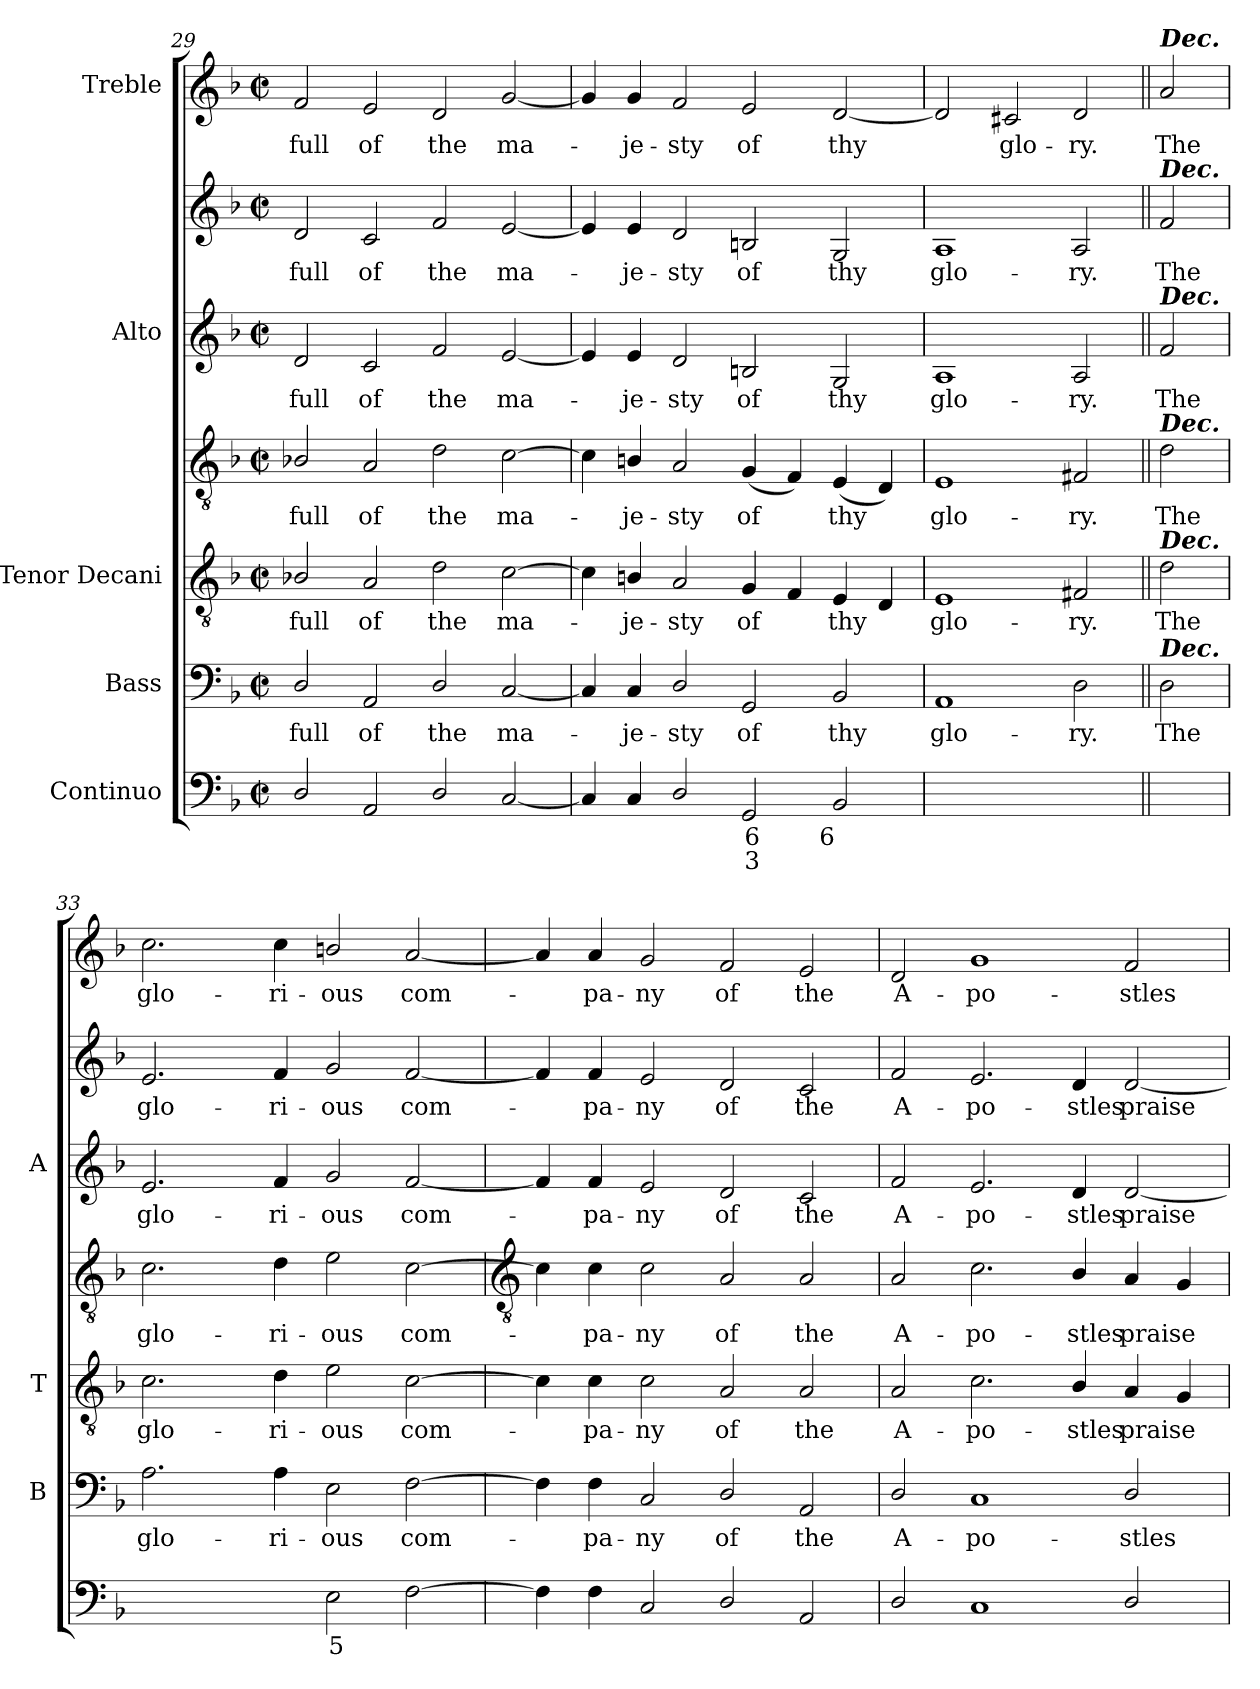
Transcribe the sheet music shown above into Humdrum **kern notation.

**kern	**text	**text	**kern	**text	**kern	**text	**kern	**text	**kern	**text	**kern	**text	**kern	**text
*part5	*part5	*part5	*part4	*part4	*part3	*part3	*part3	*part3	*part2	*part2	*part2	*part2	*part1	*part1
*staff7	*staff7	*staff7	*staff6	*staff6	*staff5	*staff5	*staff4	*staff4	*staff3	*staff3	*staff2	*staff2	*staff1	*staff1
*I"Continuo	*	*	*I"Bass	*	*I"Tenor Decani	*	*	*	*I"Alto	*	*	*	*I"Treble	*
*	*	*	*I'B	*	*I'T	*	*	*	*I'A	*	*	*	*	*
*clefF4	*	*	*clefF4	*	*clefGv2	*	*clefGv2	*	*	*	*clefG2	*	*clefG2	*
*k[b-]	*	*	*k[b-]	*	*k[b-]	*	*k[b-]	*	*k[b-]	*	*k[b-]	*	*k[b-]	*
*F:	*	*	*F:	*	*F:	*	*F:	*	*F:	*	*F:	*	*F:	*
*M4/2	*	*	*M4/2	*	*M4/2	*	*M4/2	*	*M4/2	*	*M4/2	*	*M4/2	*
*met(c|)	*	*	*met(c|)	*	*met(c|)	*	*met(c|)	*	*met(c|)	*	*met(c|)	*	*met(c|)	*
=29	=29	=29	=29	=29	=29	=29	=29	=29	=29	=29	=29	=29	=29	=29
!	!	!	!	!LO:LY:b	!	!LO:LY:b	!	!LO:LY:b	!	!LO:LY:b	!	!LO:LY:b	!	!LO:LY:b
2D/	.	.	2D/	full	2B-X/	full	2B-X/	full	2d	full	2d	full	2f	full
!	!	!	!	!LO:LY:b	!	!LO:LY:b	!	!LO:LY:b	!	!LO:LY:b	!	!LO:LY:b	!	!LO:LY:b
2AA	.	.	2AA	of	2A	of	2A	of	2c	of	2c	of	2e	of
!	!	!	!	!LO:LY:b	!	!LO:LY:b	!	!LO:LY:b	!	!LO:LY:b	!	!LO:LY:b	!	!LO:LY:b
2D/	.	.	2D/	the	2d	the	2d	the	2f	the	2f	the	2d	the
!	!	!	!	!LO:LY:b	!	!LO:LY:b	!	!LO:LY:b	!	!LO:LY:b	!	!LO:LY:b	!	!LO:LY:b
[2C	.	.	[2C	ma-	[2c	ma-	[2c	ma-	[2e	ma-	[2e	ma-	[2g	ma-
=30	=30	=30	=30	=30	=30	=30	=30	=30	=30	=30	=30	=30	=30	=30
4C]	.	.	4C]	.	4c]	.	4c]	.	4e]	.	4e]	.	4g]	.
!	!	!	!	!LO:LY:b	!	!LO:LY:b	!	!LO:LY:b	!	!LO:LY:b	!	!LO:LY:b	!	!LO:LY:b
4C	.	.	4C	je-	4Bn/	je-	4Bn/	je-	4e	je-	4e	je-	4g	je-
!	!	!	!	!LO:LY:b	!	!LO:LY:b	!	!LO:LY:b	!	!LO:LY:b	!	!LO:LY:b	!	!LO:LY:b
2D/	.	.	2D/	-sty	2A	-sty	2A	-sty	2d	-sty	2d	-sty	2f	-sty
!	!LO:LY:b	!LO:LY:b	!	!LO:LY:b	!	!LO:LY:b	!	!LO:LY:b	!	!LO:LY:b	!	!LO:LY:b	!	!LO:LY:b
2GG	6	3	2GG	of	4G	of	(<4G	of	2Bn	of	2Bn	of	2e	of
.	.	.	.	.	4F	.	4F)	.	.	.	.	.	.	.
!	!LO:LY:b	!	!	!LO:LY:b	!	!LO:LY:b	!	!LO:LY:b	!	!LO:LY:b	!	!LO:LY:b	!	!LO:LY:b
2BB-	6	.	2BB-	thy	4E	thy	(<4E	thy	2G	thy	2G	thy	[2d	thy
.	.	.	.	.	4D	.	4D)	.	.	.	.	.	.	.
=31	=31	=31	=31	=31	=31	=31	=31	=31	=31	=31	=31	=31	=31	=31
!	!LO:LY:b	!	!	!LO:LY:b	!	!LO:LY:b	!	!LO:LY:b	!	!LO:LY:b	!	!LO:LY:b	!	!
[2AAyy	4	.	1AA	glo-	1E	glo-	1E	glo-	1A	glo-	1A	glo-	2d]	.
!	!LO:LY:b	!	!	!	!	!	!	!	!	!	!	!	!	!LO:LY:b
2AAyy]	3	.	.	.	.	.	.	.	.	.	.	.	2c#X	glo-
!	!	!	!	!LO:LY:b	!	!LO:LY:b	!	!LO:LY:b	!	!LO:LY:b	!	!LO:LY:b	!	!LO:LY:b
[2Dyy	.	.	2D	-ry.	2F#X	-ry.	2F#X	-ry.	2A	-ry.	2A	-ry.	2d	-ry.
=32||	=32||	=32||	=32||	=32||	=32||	=32||	=32||	=32||	=32||	=32||	=32||	=32||	=32||	=32||
!	!	!	!	!	!	!	!	!	!	!	!	!	!LO:TX:a:Bi:t=Dec.	!
!	!	!	!	!	!	!	!	!	!	!	!LO:TX:a:Bi:t=Dec.	!	!	!
!	!	!	!	!	!	!	!	!	!LO:TX:a:Bi:t=Dec.	!	!	!	!	!
!	!	!	!	!	!	!	!LO:TX:a:Bi:t=Dec.	!	!	!	!	!	!	!
!	!	!	!	!	!LO:TX:a:Bi:t=Dec.	!	!	!	!	!	!	!	!	!
!	!	!	!LO:TX:a:Bi:t=Dec.	!	!	!	!	!	!	!	!	!	!	!
!	!	!	!	!LO:LY:b	!	!LO:LY:b	!	!LO:LY:b	!	!LO:LY:b	!	!LO:LY:b	!	!LO:LY:b
2Dyy]	.	.	2D	The	2d	The	2d	The	2f	The	2f	The	2a	The
=33	=33	=33	=33	=33	=33	=33	=33	=33	=33	=33	=33	=33	=33	=33
!	!LO:LY:b	!	!	!LO:LY:b	!	!LO:LY:b	!	!LO:LY:b	!	!LO:LY:b	!	!LO:LY:b	!	!LO:LY:b
[2Ayy	5	.	2.A	glo-	2.c	glo-	2.c	glo-	2.e	glo-	2.e	glo-	2.cc	glo-
!	!LO:LY:b	!	!	!	!	!	!	!	!	!	!	!	!	!
4Ayy_	5	.	.	.	.	.	.	.	.	.	.	.	.	.
!	!LO:LY:b	!	!	!LO:LY:b	!	!LO:LY:b	!	!LO:LY:b	!	!LO:LY:b	!	!LO:LY:b	!	!LO:LY:b
4Ayy]	6	.	4A	-ri-	4d	-ri-	4d	-ri-	4f	-ri-	4f	-ri-	4cc	-ri-
!	!LO:LY:b	!	!	!LO:LY:b	!	!LO:LY:b	!	!LO:LY:b	!	!LO:LY:b	!	!LO:LY:b	!	!LO:LY:b
2E	5	.	2E	-ous	2e	-ous	2e	-ous	2g	-ous	2g	-ous	2bn/	-ous
!	!	!	!	!LO:LY:b	!	!LO:LY:b	!	!LO:LY:b	!	!LO:LY:b	!	!LO:LY:b	!	!LO:LY:b
[2F	.	.	[2F	com-	[2c	com-	[2c	com-	[2f	com-	[2f	com-	[2a	com-
!!LO:LB:g=z
=34	=34	=34	=34	=34	=34	=34	=34	=34	=34	=34	=34	=34	=34	=34
*	*	*	*	*	*	*	*clefGv2	*	*	*	*	*	*	*
4F]	.	.	4F]	.	4c]	.	4c]	.	4f]	.	4f]	.	4a]	.
!	!	!	!	!LO:LY:b	!	!LO:LY:b	!	!LO:LY:b	!	!LO:LY:b	!	!LO:LY:b	!	!LO:LY:b
4F	.	.	4F	pa-	4c	pa-	4c	pa-	4f	pa-	4f	pa-	4a	pa-
!	!	!	!	!LO:LY:b	!	!LO:LY:b	!	!LO:LY:b	!	!LO:LY:b	!	!LO:LY:b	!	!LO:LY:b
2C	.	.	2C	-ny	2c	-ny	2c	-ny	2e	-ny	2e	-ny	2g	-ny
!	!	!	!	!LO:LY:b	!	!LO:LY:b	!	!LO:LY:b	!	!LO:LY:b	!	!LO:LY:b	!	!LO:LY:b
2D/	.	.	2D/	of	2A	of	2A	of	2d	of	2d	of	2f	of
!	!	!	!	!LO:LY:b	!	!LO:LY:b	!	!LO:LY:b	!	!LO:LY:b	!	!LO:LY:b	!	!LO:LY:b
2AA	.	.	2AA	the	2A	the	2A	the	2c	the	2c	the	2e	the
=35	=35	=35	=35	=35	=35	=35	=35	=35	=35	=35	=35	=35	=35	=35
!	!	!	!	!LO:LY:b	!	!LO:LY:b	!	!LO:LY:b	!	!LO:LY:b	!	!LO:LY:b	!	!LO:LY:b
2D/	.	.	2D/	A-	2A	A-	2A	A-	2f	A-	2f	A-	2d	A-
!	!	!	!	!LO:LY:b	!	!LO:LY:b	!	!LO:LY:b	!	!LO:LY:b	!	!LO:LY:b	!	!LO:LY:b
1C	.	.	1C	-po-	2.c	-po-	2.c	-po-	2.e	-po-	2.e	-po-	1g	-po-
!	!	!	!	!	!	!LO:LY:b	!	!LO:LY:b	!	!LO:LY:b	!	!LO:LY:b	!	!
.	.	.	.	.	4B-/	-stles	4B-/	-stles	4d	-stles	4d	-stles	.	.
!	!	!	!	!LO:LY:b	!	!LO:LY:b	!	!LO:LY:b	!	!LO:LY:b	!	!LO:LY:b	!	!LO:LY:b
2D/	.	.	2D/	-stles	4A	praise	4A	praise	[2d	praise	[2d	praise	2f	-stles
.	.	.	.	.	4G	.	4G	.	.	.	.	.	.	.
=	=	=	=	=	=	=	=	=	=	=	=	=	=	=
*-	*-	*-	*-	*-	*-	*-	*-	*-	*-	*-	*-	*-	*-	*-
